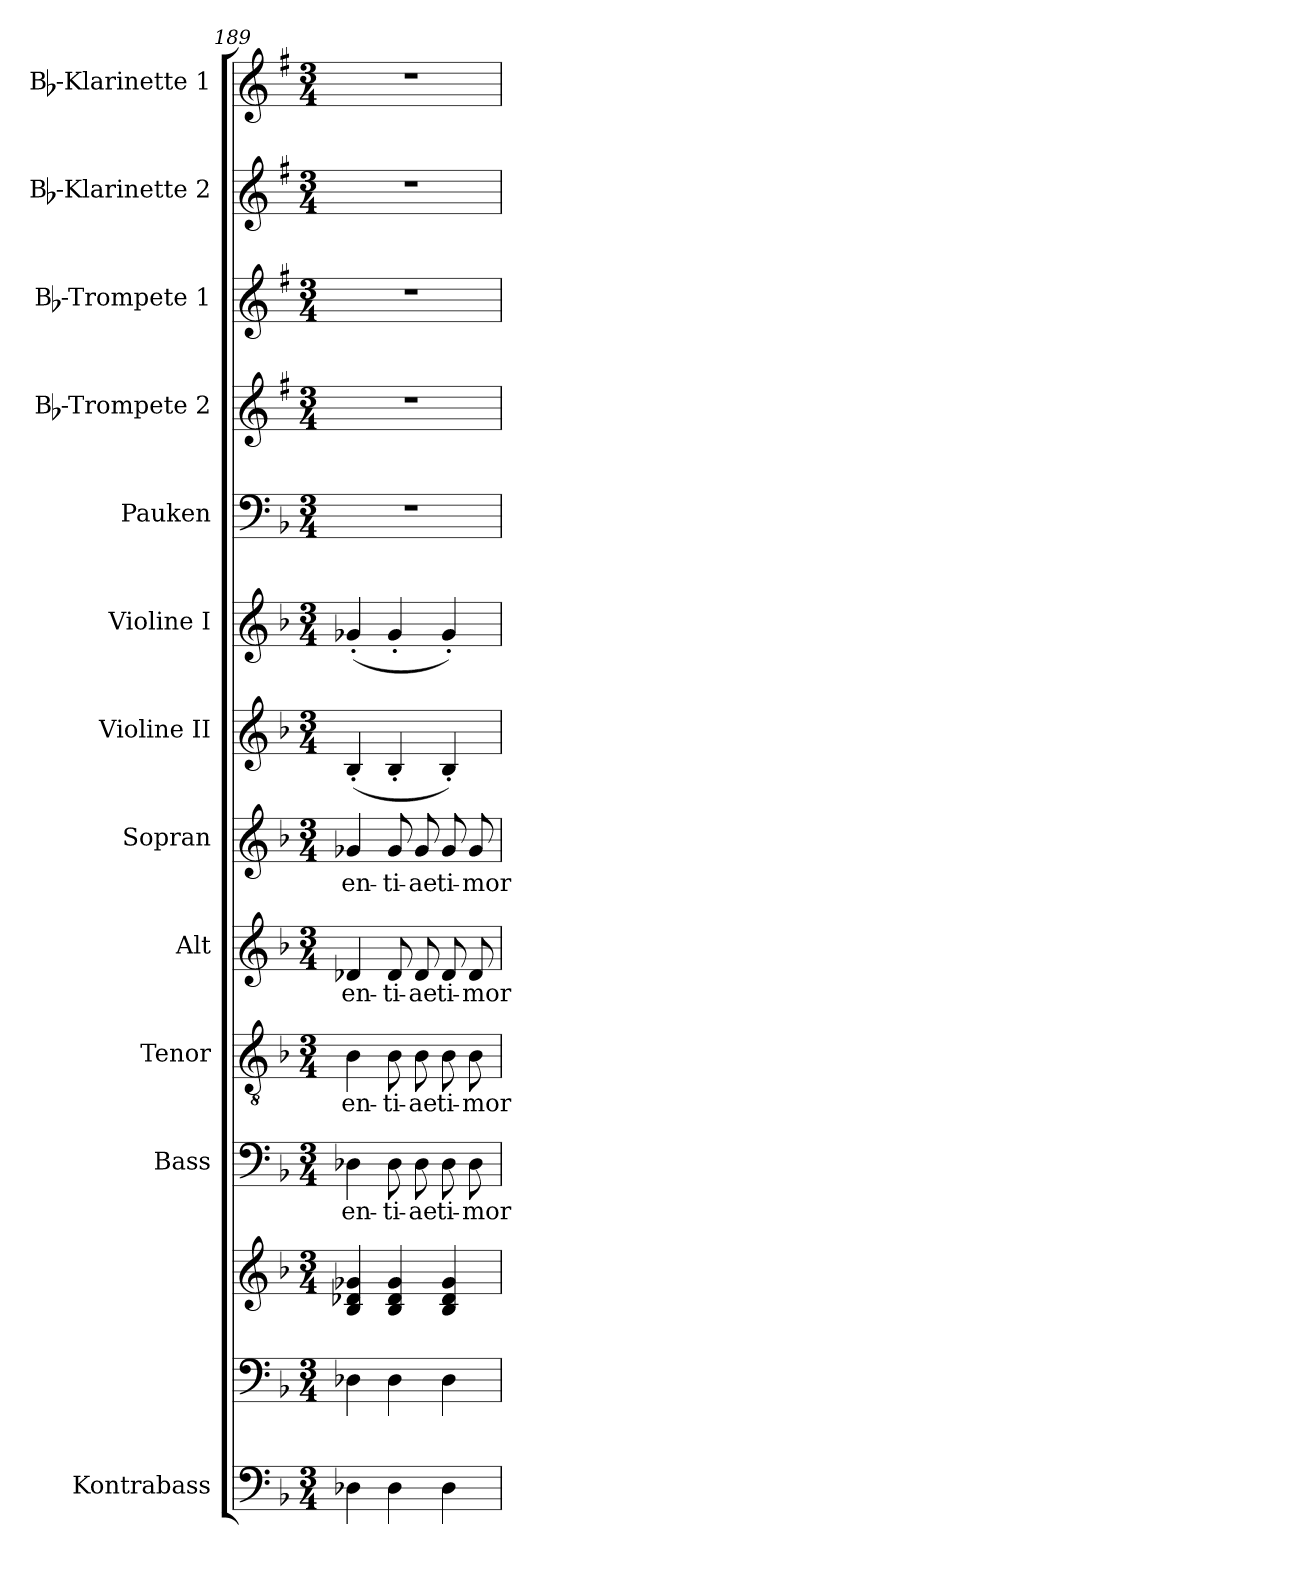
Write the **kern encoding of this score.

**kern	**kern	**kern	**kern	**text	**kern	**text	**kern	**text	**kern	**text	**kern	**kern	**kern	**kern	**kern	**kern	**kern
*part13	*part12	*part12	*part11	*part11	*part10	*part10	*part9	*part9	*part8	*part8	*part7	*part6	*part5	*part4	*part3	*part2	*part1
*staff14	*staff13	*staff12	*staff11	*staff11	*staff10	*staff10	*staff9	*staff9	*staff8	*staff8	*staff7	*staff6	*staff5	*staff4	*staff3	*staff2	*staff1
*I"Kontrabass	*	*	*I"Bass	*	*I"Tenor	*	*I"Alt	*	*I"Sopran	*	*I"Violine II	*I"Violine I	*I"Pauken	*I"Bb-Trompete 2	*I"Bb-Trompete 1	*I"Bb-Klarinette 2	*I"Bb-Klarinette 1
*I'Kb.	*	*	*I'B.	*	*I'T.	*	*I'A.	*	*I'S.	*	*I'Vl. II	*I'Vl. I	*I'Pk.	*I'Bb Trp. 2	*I'Bb Trp. 1	*I'Bb Kl. 2	*I'Bb Kl. 1
*clefF4	*clefF4	*clefG2	*clefF4	*	*clefGv2	*	*clefG2	*	*clefG2	*	*clefG2	*clefG2	*clefF4	*clefG2	*clefG2	*clefG2	*clefG2
*ITrd7c12	*	*	*	*	*	*	*	*	*	*	*	*	*	*ITrd1c2	*ITrd1c2	*ITrd1c2	*ITrd1c2
*k[b-]	*k[b-]	*k[b-]	*k[b-]	*	*k[b-]	*	*k[b-]	*	*k[b-]	*	*k[b-]	*k[b-]	*k[b-]	*k[b-]	*k[b-]	*k[b-]	*k[b-]
*F:	*F:	*F:	*F:	*	*F:	*	*F:	*	*F:	*	*F:	*F:	*F:	*F:	*F:	*F:	*F:
*M3/4	*M3/4	*M3/4	*M3/4	*	*M3/4	*	*M3/4	*	*M3/4	*	*M3/4	*M3/4	*M3/4	*M3/4	*M3/4	*M3/4	*M3/4
=189	=189	=189	=189	=189	=189	=189	=189	=189	=189	=189	=189	=189	=189	=189	=189	=189	=189
!	!	!	!	!LO:LY:b	!	!LO:LY:b	!	!LO:LY:b	!	!LO:LY:b	!	!	!	!	!	!	!
4DD-X\	4D-X\	4B-/ 4d-X/ 4g-X/	4D-X\	-en-	4B-\	-en-	4d-X/	-en-	4g-X/	-en-	(<4B-'</	(<4g-X'</	2.r	2.r	2.r	2.r	2.r
!	!	!	!	!LO:LY:b	!	!LO:LY:b	!	!LO:LY:b	!	!LO:LY:b	!	!	!	!	!	!	!
4DD-\	4D-\	4B-/ 4d-/ 4g-/	8D-\	-ti-	8B-\	-ti-	8d-/	-ti-	8g-/	-ti-	4B-'</	4g-'</	.	.	.	.	.
!	!	!	!	!LO:LY:b	!	!LO:LY:b	!	!LO:LY:b	!	!LO:LY:b	!	!	!	!	!	!	!
.	.	.	8D-\	-ae	8B-\	-ae	8d-/	-ae	8g-/	-ae	.	.	.	.	.	.	.
!	!	!	!	!LO:LY:b	!	!LO:LY:b	!	!LO:LY:b	!	!LO:LY:b	!	!	!	!	!	!	!
4DD-\	4D-\	4B-/ 4d-/ 4g-/	8D-\	ti-	8B-\	ti-	8d-/	ti-	8g-/	ti-	4B-'</)	4g-'</)	.	.	.	.	.
!	!	!	!	!LO:LY:b	!	!LO:LY:b	!	!LO:LY:b	!	!LO:LY:b	!	!	!	!	!	!	!
.	.	.	8D-\	-mor	8B-\	-mor	8d-/	-mor	8g-/	-mor	.	.	.	.	.	.	.
=	=	=	=	=	=	=	=	=	=	=	=	=	=	=	=	=	=
*-	*-	*-	*-	*-	*-	*-	*-	*-	*-	*-	*-	*-	*-	*-	*-	*-	*-
